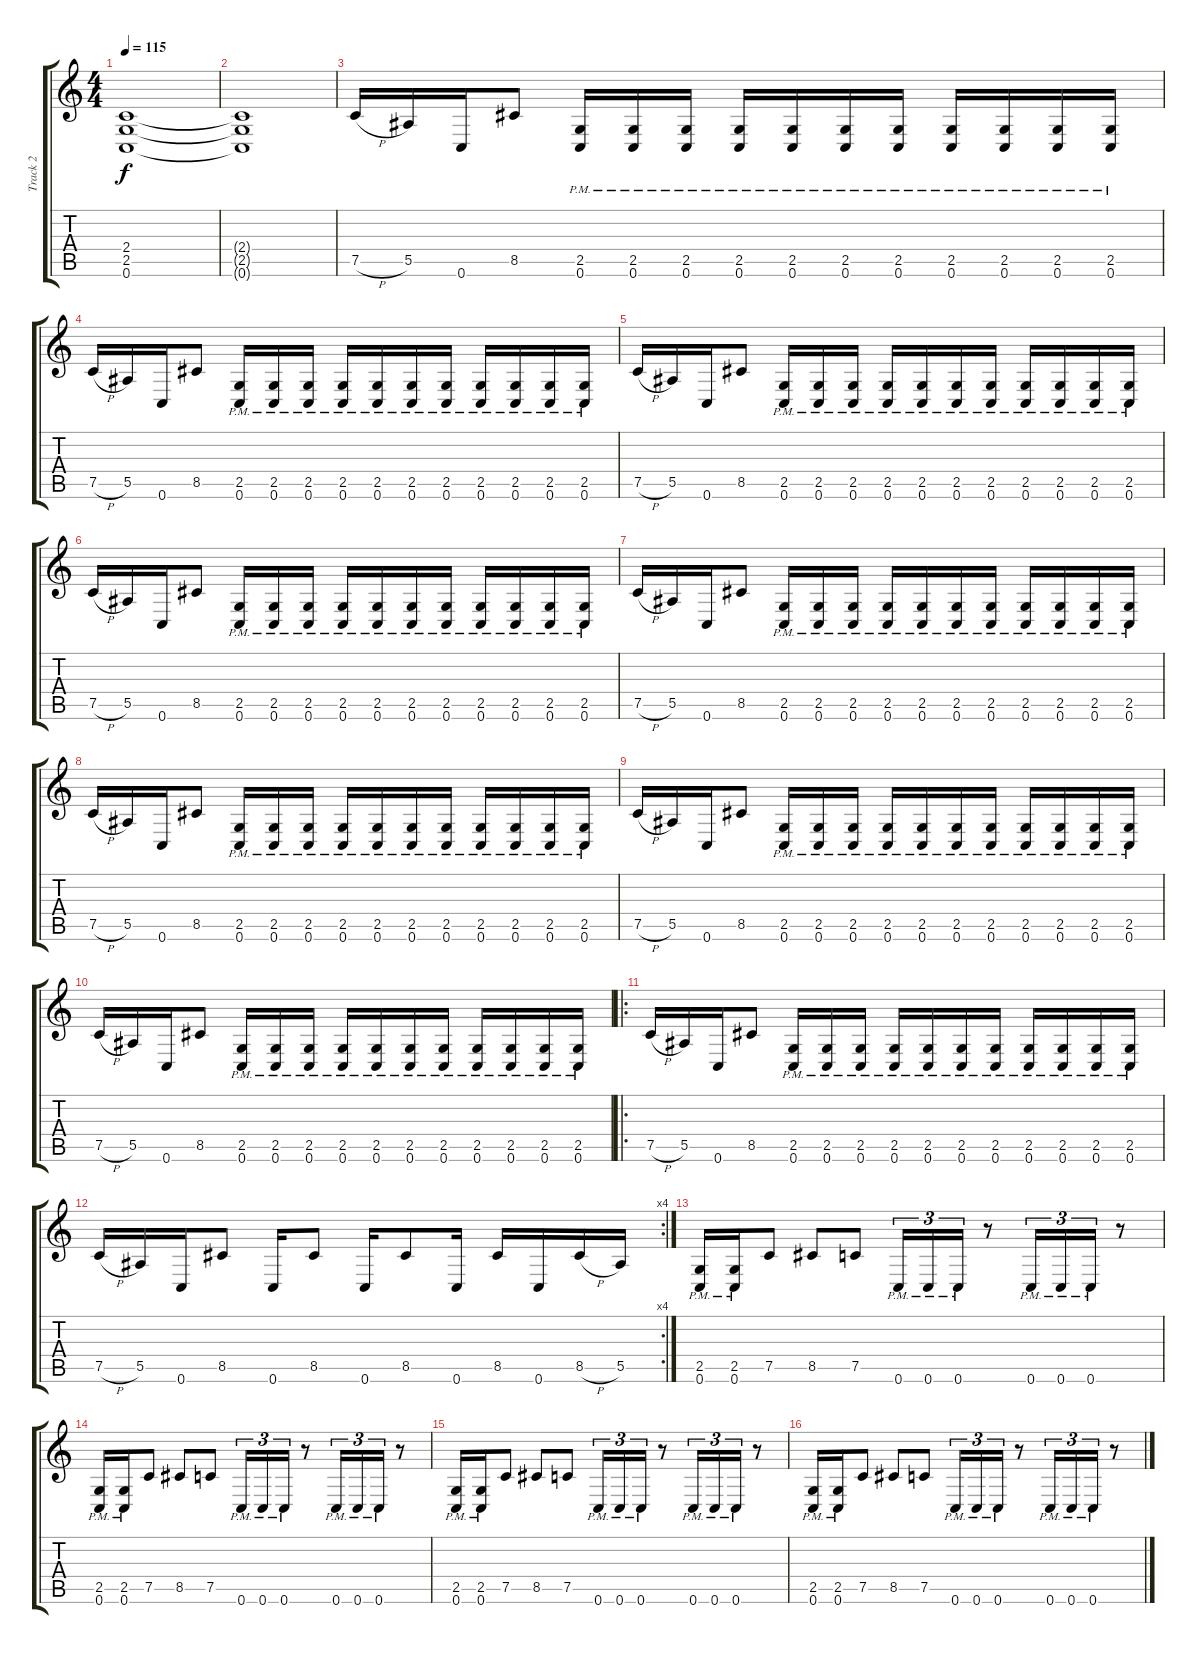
\track ("Track 2" "Track 2") {instrument distortionguitar}
\staff {score tabs}
\tuning (C4 G3 Eb3 Bb2 F2 C2) {hide}
\ts (4 4)
\tempo 115
\clef g2
\ks c
(2.4{t} 2.5{t} 0.6{t}).1{dy f} |
(2.4{t} 2.5{t} 0.6{t}).1 |
7.5{h}.16 5.5.16 0.6.16 8.5.8 (2.5{pm} 0.6{pm}).16 (2.5{pm} 0.6{pm}).16 (2.5{pm} 0.6{pm}).16 (2.5{pm} 0.6{pm}).16 (2.5{pm} 0.6{pm}).16 (2.5{pm} 0.6{pm}).16 (2.5{pm} 0.6{pm}).16 (2.5{pm} 0.6{pm}).16 (2.5{pm} 0.6{pm}).16 (2.5{pm} 0.6{pm}).16 (2.5{pm} 0.6{pm}).16 |
7.5{h}.16 5.5.16 0.6.16 8.5.8 (2.5{pm} 0.6{pm}).16 (2.5{pm} 0.6{pm}).16 (2.5{pm} 0.6{pm}).16 (2.5{pm} 0.6{pm}).16 (2.5{pm} 0.6{pm}).16 (2.5{pm} 0.6{pm}).16 (2.5{pm} 0.6{pm}).16 (2.5{pm} 0.6{pm}).16 (2.5{pm} 0.6{pm}).16 (2.5{pm} 0.6{pm}).16 (2.5{pm} 0.6{pm}).16 |
7.5{h}.16 5.5.16 0.6.16 8.5.8 (2.5{pm} 0.6{pm}).16 (2.5{pm} 0.6{pm}).16 (2.5{pm} 0.6{pm}).16 (2.5{pm} 0.6{pm}).16 (2.5{pm} 0.6{pm}).16 (2.5{pm} 0.6{pm}).16 (2.5{pm} 0.6{pm}).16 (2.5{pm} 0.6{pm}).16 (2.5{pm} 0.6{pm}).16 (2.5{pm} 0.6{pm}).16 (2.5{pm} 0.6{pm}).16 |
7.5{h}.16 5.5.16 0.6.16 8.5.8 (2.5{pm} 0.6{pm}).16 (2.5{pm} 0.6{pm}).16 (2.5{pm} 0.6{pm}).16 (2.5{pm} 0.6{pm}).16 (2.5{pm} 0.6{pm}).16 (2.5{pm} 0.6{pm}).16 (2.5{pm} 0.6{pm}).16 (2.5{pm} 0.6{pm}).16 (2.5{pm} 0.6{pm}).16 (2.5{pm} 0.6{pm}).16 (2.5{pm} 0.6{pm}).16 |
7.5{h}.16 5.5.16 0.6.16 8.5.8 (2.5{pm} 0.6{pm}).16 (2.5{pm} 0.6{pm}).16 (2.5{pm} 0.6{pm}).16 (2.5{pm} 0.6{pm}).16 (2.5{pm} 0.6{pm}).16 (2.5{pm} 0.6{pm}).16 (2.5{pm} 0.6{pm}).16 (2.5{pm} 0.6{pm}).16 (2.5{pm} 0.6{pm}).16 (2.5{pm} 0.6{pm}).16 (2.5{pm} 0.6{pm}).16 |
7.5{h}.16 5.5.16 0.6.16 8.5.8 (2.5{pm} 0.6{pm}).16 (2.5{pm} 0.6{pm}).16 (2.5{pm} 0.6{pm}).16 (2.5{pm} 0.6{pm}).16 (2.5{pm} 0.6{pm}).16 (2.5{pm} 0.6{pm}).16 (2.5{pm} 0.6{pm}).16 (2.5{pm} 0.6{pm}).16 (2.5{pm} 0.6{pm}).16 (2.5{pm} 0.6{pm}).16 (2.5{pm} 0.6{pm}).16 |
7.5{h}.16 5.5.16 0.6.16 8.5.8 (2.5{pm} 0.6{pm}).16 (2.5{pm} 0.6{pm}).16 (2.5{pm} 0.6{pm}).16 (2.5{pm} 0.6{pm}).16 (2.5{pm} 0.6{pm}).16 (2.5{pm} 0.6{pm}).16 (2.5{pm} 0.6{pm}).16 (2.5{pm} 0.6{pm}).16 (2.5{pm} 0.6{pm}).16 (2.5{pm} 0.6{pm}).16 (2.5{pm} 0.6{pm}).16 |
7.5{h}.16 5.5.16 0.6.16 8.5.8 (2.5{pm} 0.6{pm}).16 (2.5{pm} 0.6{pm}).16 (2.5{pm} 0.6{pm}).16 (2.5{pm} 0.6{pm}).16 (2.5{pm} 0.6{pm}).16 (2.5{pm} 0.6{pm}).16 (2.5{pm} 0.6{pm}).16 (2.5{pm} 0.6{pm}).16 (2.5{pm} 0.6{pm}).16 (2.5{pm} 0.6{pm}).16 (2.5{pm} 0.6{pm}).16 |
\ro
7.5{h}.16 5.5.16 0.6.16 8.5.8 (2.5{pm} 0.6{pm}).16 (2.5{pm} 0.6{pm}).16 (2.5{pm} 0.6{pm}).16 (2.5{pm} 0.6{pm}).16 (2.5{pm} 0.6{pm}).16 (2.5{pm} 0.6{pm}).16 (2.5{pm} 0.6{pm}).16 (2.5{pm} 0.6{pm}).16 (2.5{pm} 0.6{pm}).16 (2.5{pm} 0.6{pm}).16 (2.5{pm} 0.6{pm}).16 |
\rc 4
7.5{h}.16 5.5.16 0.6.16 8.5.8 0.6.16 8.5.8 0.6.16 8.5.8 0.6.16 8.5.16 0.6.16 8.5{h}.16 5.5.16 |
(2.5{pm} 0.6{pm}).16 (2.5{pm} 0.6{pm}).16 7.5.8 8.5.8 7.5.8 0.6{pm}.16{tu (3 2)} 0.6{pm}.16{tu (3 2)} 0.6{pm}.16{tu (3 2)} r.8 0.6{pm}.16{tu (3 2)} 0.6{pm}.16{tu (3 2)} 0.6{pm}.16{tu (3 2)} r.8 |
(2.5{pm} 0.6{pm}).16 (2.5{pm} 0.6{pm}).16 7.5.8 8.5.8 7.5.8 0.6{pm}.16{tu (3 2)} 0.6{pm}.16{tu (3 2)} 0.6{pm}.16{tu (3 2)} r.8 0.6{pm}.16{tu (3 2)} 0.6{pm}.16{tu (3 2)} 0.6{pm}.16{tu (3 2)} r.8 |
(2.5{pm} 0.6{pm}).16 (2.5{pm} 0.6{pm}).16 7.5.8 8.5.8 7.5.8 0.6{pm}.16{tu (3 2)} 0.6{pm}.16{tu (3 2)} 0.6{pm}.16{tu (3 2)} r.8 0.6{pm}.16{tu (3 2)} 0.6{pm}.16{tu (3 2)} 0.6{pm}.16{tu (3 2)} r.8 |
(2.5{pm} 0.6{pm}).16 (2.5{pm} 0.6{pm}).16 7.5.8 8.5.8 7.5.8 0.6{pm}.16{tu (3 2)} 0.6{pm}.16{tu (3 2)} 0.6{pm}.16{tu (3 2)} r.8 0.6{pm}.16{tu (3 2)} 0.6{pm}.16{tu (3 2)} 0.6{pm}.16{tu (3 2)} r.8
